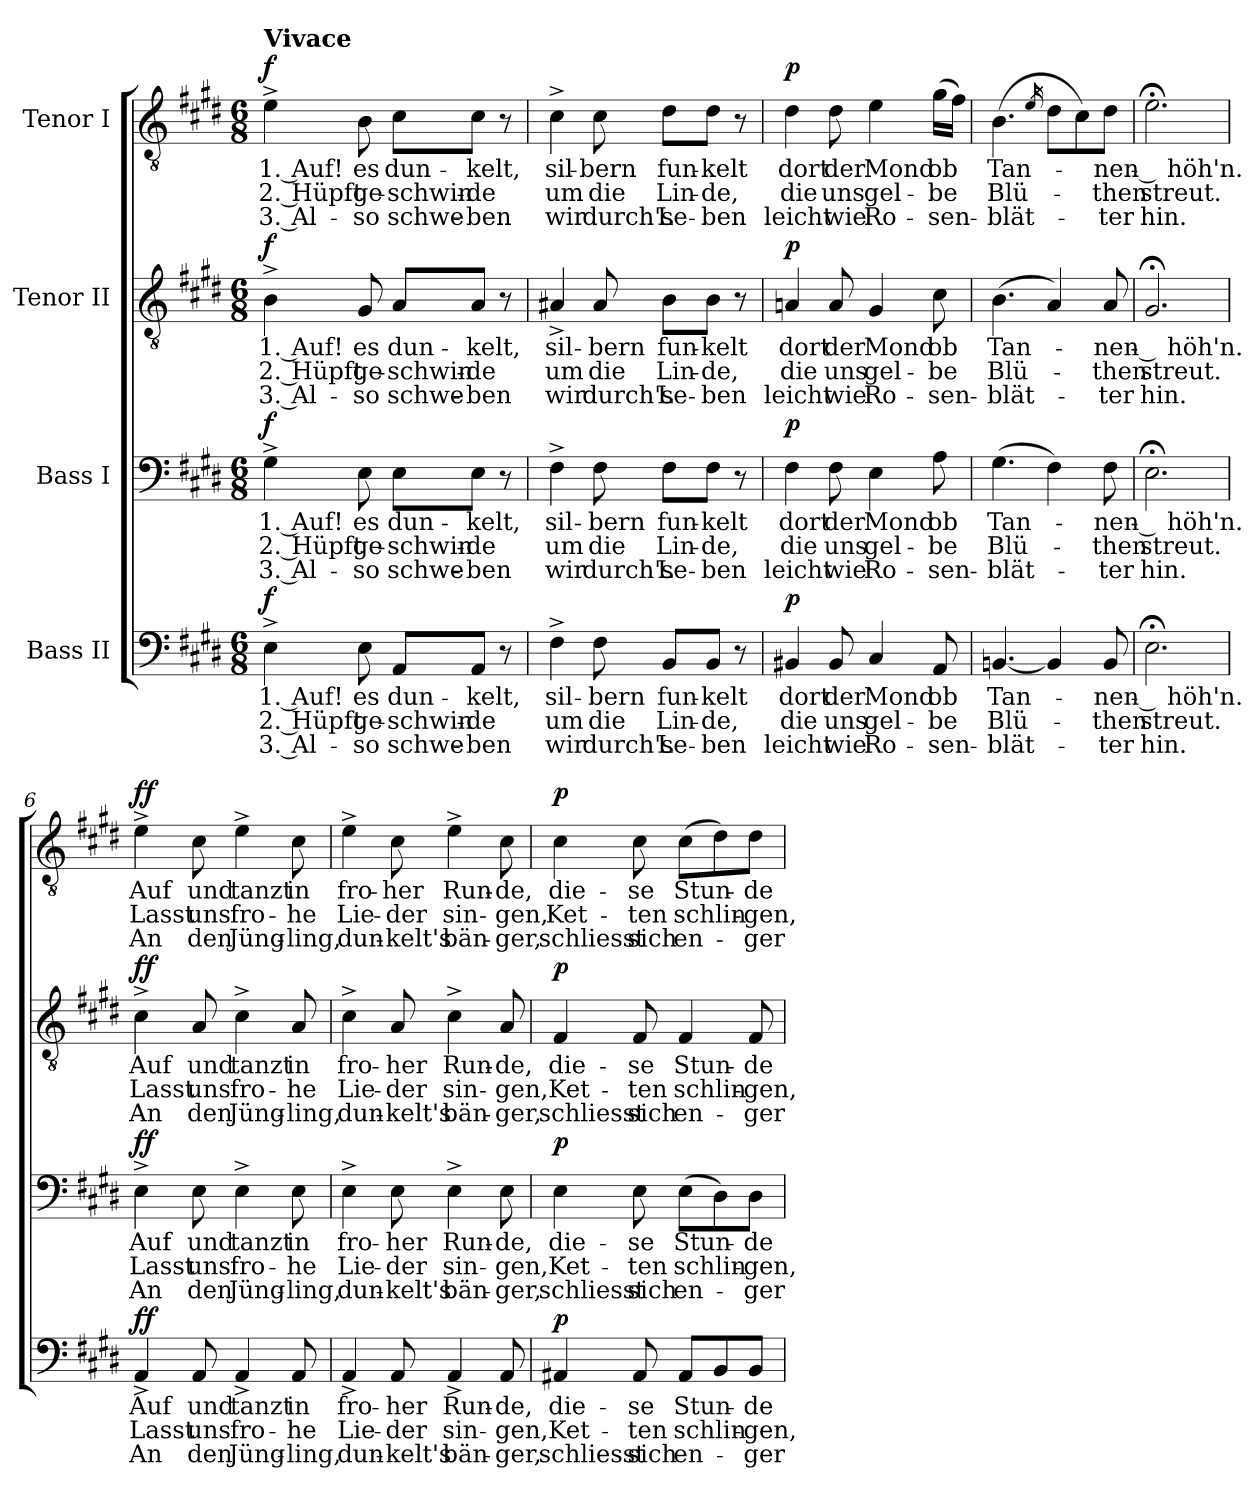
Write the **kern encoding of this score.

**kern	**text	**text	**text	**dynam	**kern	**text	**text	**text	**dynam	**kern	**text	**text	**text	**dynam	**kern	**text	**text	**text	**dynam
*part4	*part4	*part4	*part4	*part4	*part3	*part3	*part3	*part3	*part3	*part2	*part2	*part2	*part2	*part2	*part1	*part1	*part1	*part1	*part1
*staff4	*staff4	*staff4	*staff4	*staff4	*staff3	*staff3	*staff3	*staff3	*staff3	*staff2	*staff2	*staff2	*staff2	*staff2	*staff1	*staff1	*staff1	*staff1	*staff1
*I"Bass II	*	*	*	*	*I"Bass I	*	*	*	*	*I"Tenor II	*	*	*	*	*I"Tenor I	*	*	*	*
*clefF4	*	*	*	*	*clefF4	*	*	*	*	*clefGv2	*	*	*	*	*clefGv2	*	*	*	*
*k[f#c#g#d#]	*	*	*	*	*k[f#c#g#d#]	*	*	*	*	*k[f#c#g#d#]	*	*	*	*	*k[f#c#g#d#]	*	*	*	*
*E:	*	*	*	*	*E:	*	*	*	*	*E:	*	*	*	*	*E:	*	*	*	*
*M6/8	*	*	*	*	*M6/8	*	*	*	*	*M6/8	*	*	*	*	*M6/8	*	*	*	*
=1	=1	=1	=1	=1	=1	=1	=1	=1	=1	=1	=1	=1	=1	=1	=1	=1	=1	=1	=1
!	!	!	!	!	!	!	!	!	!	!	!	!	!	!	!LO:TX:a:B:t=Vivace	!	!	!	!
!	!LO:LY:b	!LO:LY:b	!LO:LY:b	!LO:DY:b	!	!LO:LY:b	!LO:LY:b	!LO:LY:b	!LO:DY:b	!	!LO:LY:b	!LO:LY:b	!LO:LY:b	!LO:DY:b	!	!LO:LY:b	!LO:LY:b	!LO:LY:b	!LO:DY:b
4E^\	1. Auf!	2. Hüpft	3. Al-	f	4G#^\	1. Auf!	2. Hüpft	3. Al-	f	4B^\	1. Auf!	2. Hüpft	3. Al-	f	4e^\	1. Auf!	2. Hüpft	3. Al-	f
!	!LO:LY:b	!LO:LY:b	!LO:LY:b	!	!	!LO:LY:b	!LO:LY:b	!LO:LY:b	!	!	!LO:LY:b	!LO:LY:b	!LO:LY:b	!	!	!LO:LY:b	!LO:LY:b	!LO:LY:b	!
8E\	es	ge-	-so	.	8E\	es	ge-	-so	.	8G#/	es	ge-	-so	.	8B\	es	ge-	-so	.
!	!LO:LY:b	!LO:LY:b	!LO:LY:b	!	!	!LO:LY:b	!LO:LY:b	!LO:LY:b	!	!	!LO:LY:b	!LO:LY:b	!LO:LY:b	!	!	!LO:LY:b	!LO:LY:b	!LO:LY:b	!
8AA/L	dun-	-schwin-	schwe-	.	8E\L	dun-	-schwin-	schwe-	.	8A/L	dun-	-schwin-	schwe-	.	8c#\L	dun-	-schwin-	schwe-	.
!	!LO:LY:b	!LO:LY:b	!LO:LY:b	!	!	!LO:LY:b	!LO:LY:b	!LO:LY:b	!	!	!LO:LY:b	!LO:LY:b	!LO:LY:b	!	!	!LO:LY:b	!LO:LY:b	!LO:LY:b	!
8AA/J	-kelt,	-de	-ben	.	8E\J	-kelt,	-de	-ben	.	8A/J	-kelt,	-de	-ben	.	8c#\J	-kelt,	-de	-ben	.
8r	.	.	.	.	8r	.	.	.	.	8r	.	.	.	.	8r	.	.	.	.
=2	=2	=2	=2	=2	=2	=2	=2	=2	=2	=2	=2	=2	=2	=2	=2	=2	=2	=2	=2
!	!LO:LY:b	!LO:LY:b	!LO:LY:b	!	!	!LO:LY:b	!LO:LY:b	!LO:LY:b	!	!	!LO:LY:b	!LO:LY:b	!LO:LY:b	!	!	!LO:LY:b	!LO:LY:b	!LO:LY:b	!
4F#^\	sil-	um	wir	.	4F#^\	sil-	um	wir	.	4A#X^/	sil-	um	wir	.	4c#^\	sil-	um	wir	.
!	!LO:LY:b	!LO:LY:b	!LO:LY:b	!	!	!LO:LY:b	!LO:LY:b	!LO:LY:b	!	!	!LO:LY:b	!LO:LY:b	!LO:LY:b	!	!	!LO:LY:b	!LO:LY:b	!LO:LY:b	!
8F#\	-bern	die	durch's	.	8F#\	-bern	die	durch's	.	8A#/	-bern	die	durch's	.	8c#\	-bern	die	durch's	.
!	!LO:LY:b	!LO:LY:b	!LO:LY:b	!	!	!LO:LY:b	!LO:LY:b	!LO:LY:b	!	!	!LO:LY:b	!LO:LY:b	!LO:LY:b	!	!	!LO:LY:b	!LO:LY:b	!LO:LY:b	!
8BB/L	fun-	Lin-	Le-	.	8F#\L	fun-	Lin-	Le-	.	8B\L	fun-	Lin-	Le-	.	8d#\L	fun-	Lin-	Le-	.
!	!LO:LY:b	!LO:LY:b	!LO:LY:b	!	!	!LO:LY:b	!LO:LY:b	!LO:LY:b	!	!	!LO:LY:b	!LO:LY:b	!LO:LY:b	!	!	!LO:LY:b	!LO:LY:b	!LO:LY:b	!
8BB/J	-kelt	-de,	-ben	.	8F#\J	-kelt	-de,	-ben	.	8B\J	-kelt	-de,	-ben	.	8d#\J	-kelt	-de,	-ben	.
8r	.	.	.	.	8r	.	.	.	.	8r	.	.	.	.	8r	.	.	.	.
=3	=3	=3	=3	=3	=3	=3	=3	=3	=3	=3	=3	=3	=3	=3	=3	=3	=3	=3	=3
!	!LO:LY:b	!LO:LY:b	!LO:LY:b	!LO:DY:b	!	!LO:LY:b	!LO:LY:b	!LO:LY:b	!LO:DY:b	!	!LO:LY:b	!LO:LY:b	!LO:LY:b	!LO:DY:b	!	!LO:LY:b	!LO:LY:b	!LO:LY:b	!LO:DY:b
4BB#X/	dort	die	leicht	p	4F#\	dort	die	leicht	p	4An/	dort	die	leicht	p	4d#\	dort	die	leicht	p
!	!LO:LY:b	!LO:LY:b	!LO:LY:b	!	!	!LO:LY:b	!LO:LY:b	!LO:LY:b	!	!	!LO:LY:b	!LO:LY:b	!LO:LY:b	!	!	!LO:LY:b	!LO:LY:b	!LO:LY:b	!
8BB#/	der	uns	wie	.	8F#\	der	uns	wie	.	8A/	der	uns	wie	.	8d#\	der	uns	wie	.
!	!LO:LY:b	!LO:LY:b	!LO:LY:b	!	!	!LO:LY:b	!LO:LY:b	!LO:LY:b	!	!	!LO:LY:b	!LO:LY:b	!LO:LY:b	!	!	!LO:LY:b	!LO:LY:b	!LO:LY:b	!
4C#/	Mond	gel-	Ro-	.	4E\	Mond	gel-	Ro-	.	4G#/	Mond	gel-	Ro-	.	4e\	Mond	gel-	Ro-	.
!	!LO:LY:b	!LO:LY:b	!LO:LY:b	!	!	!LO:LY:b	!LO:LY:b	!LO:LY:b	!	!	!LO:LY:b	!LO:LY:b	!LO:LY:b	!	!	!LO:LY:b	!LO:LY:b	!LO:LY:b	!
8AA/	ob	-be	-sen-	.	8A\	ob	-be	-sen-	.	8c#\	ob	-be	-sen-	.	(>16g#\LL	ob	-be	-sen-	.
.	.	.	.	.	.	.	.	.	.	.	.	.	.	.	16f#\JJ)	.	.	.	.
=4	=4	=4	=4	=4	=4	=4	=4	=4	=4	=4	=4	=4	=4	=4	=4	=4	=4	=4	=4
!	!LO:LY:b	!LO:LY:b	!LO:LY:b	!	!	!LO:LY:b	!LO:LY:b	!LO:LY:b	!	!	!LO:LY:b	!LO:LY:b	!LO:LY:b	!	!	!LO:LY:b	!LO:LY:b	!LO:LY:b	!
[4.BBn/	Tan-	Blü-	-blät-	.	(>4.G#\	Tan-	Blü-	-blät-	.	(>4.B\	Tan-	Blü-	-blät-	.	(>4.B\	Tan-	Blü-	-blät-	.
.	.	.	.	.	.	.	.	.	.	.	.	.	.	.	16qe/	.	.	.	.
4BB/]	.	.	.	.	4F#\)	.	.	.	.	4A/)	.	.	.	.	8d#\L	.	.	.	.
.	.	.	.	.	.	.	.	.	.	.	.	.	.	.	8c#\)	.	.	.	.
!	!LO:LY:b	!LO:LY:b	!LO:LY:b	!	!	!LO:LY:b	!LO:LY:b	!LO:LY:b	!	!	!LO:LY:b	!LO:LY:b	!LO:LY:b	!	!	!LO:LY:b	!LO:LY:b	!LO:LY:b	!
8BB/	-nen-	-then	-ter	.	8F#\	-nen-	-then	-ter	.	8A/	-nen-	-then	-ter	.	8d#\J	-nen-	-then	-ter	.
!!LO:PB:g=z
=5	=5	=5	=5	=5	=5	=5	=5	=5	=5	=5	=5	=5	=5	=5	=5	=5	=5	=5	=5
!	!LO:LY:b	!LO:LY:b	!LO:LY:b	!	!	!LO:LY:b	!LO:LY:b	!LO:LY:b	!	!	!LO:LY:b	!LO:LY:b	!LO:LY:b	!	!	!LO:LY:b	!LO:LY:b	!LO:LY:b	!
2.E;<\	­ höh'n.	streut.	hin.	.	2.E;<\	­ höh'n.	streut.	hin.	.	2.G#;</	­ höh'n.	streut.	hin.	.	2.e;<\	­ höh'n.	streut.	hin.	.
=6	=6	=6	=6	=6	=6	=6	=6	=6	=6	=6	=6	=6	=6	=6	=6	=6	=6	=6	=6
!	!LO:LY:b	!LO:LY:b	!LO:LY:b	!LO:DY:b	!	!LO:LY:b	!LO:LY:b	!LO:LY:b	!LO:DY:b	!	!LO:LY:b	!LO:LY:b	!LO:LY:b	!LO:DY:b	!	!LO:LY:b	!LO:LY:b	!LO:LY:b	!LO:DY:b
4AA^/	Auf	Lasst	An	ff	4E^\	Auf	Lasst	An	ff	4c#^\	Auf	Lasst	An	ff	4e^\	Auf	Lasst	An	ff
!	!LO:LY:b	!LO:LY:b	!LO:LY:b	!	!	!LO:LY:b	!LO:LY:b	!LO:LY:b	!	!	!LO:LY:b	!LO:LY:b	!LO:LY:b	!	!	!LO:LY:b	!LO:LY:b	!LO:LY:b	!
8AA/	und	uns	den	.	8E\	und	uns	den	.	8A/	und	uns	den	.	8c#\	und	uns	den	.
!	!LO:LY:b	!LO:LY:b	!LO:LY:b	!	!	!LO:LY:b	!LO:LY:b	!LO:LY:b	!	!	!LO:LY:b	!LO:LY:b	!LO:LY:b	!	!	!LO:LY:b	!LO:LY:b	!LO:LY:b	!
4AA^/	tanzt	fro-	Jüng-	.	4E^\	tanzt	fro-	Jüng-	.	4c#^\	tanzt	fro-	Jüng-	.	4e^\	tanzt	fro-	Jüng-	.
!	!LO:LY:b	!LO:LY:b	!LO:LY:b	!	!	!LO:LY:b	!LO:LY:b	!LO:LY:b	!	!	!LO:LY:b	!LO:LY:b	!LO:LY:b	!	!	!LO:LY:b	!LO:LY:b	!LO:LY:b	!
8AA/	in	-he	-ling,	.	8E\	in	-he	-ling,	.	8A/	in	-he	-ling,	.	8c#\	in	-he	-ling,	.
=7	=7	=7	=7	=7	=7	=7	=7	=7	=7	=7	=7	=7	=7	=7	=7	=7	=7	=7	=7
!	!LO:LY:b	!LO:LY:b	!LO:LY:b	!	!	!LO:LY:b	!LO:LY:b	!LO:LY:b	!	!	!LO:LY:b	!LO:LY:b	!LO:LY:b	!	!	!LO:LY:b	!LO:LY:b	!LO:LY:b	!
4AA^/	fro-	Lie-	dun-	.	4E^\	fro-	Lie-	dun-	.	4c#^\	fro-	Lie-	dun-	.	4e^\	fro-	Lie-	dun-	.
!	!LO:LY:b	!LO:LY:b	!LO:LY:b	!	!	!LO:LY:b	!LO:LY:b	!LO:LY:b	!	!	!LO:LY:b	!LO:LY:b	!LO:LY:b	!	!	!LO:LY:b	!LO:LY:b	!LO:LY:b	!
8AA/	-her	-der	-kelt's	.	8E\	-her	-der	-kelt's	.	8A/	-her	-der	-kelt's	.	8c#\	-her	-der	-kelt's	.
!	!LO:LY:b	!LO:LY:b	!LO:LY:b	!	!	!LO:LY:b	!LO:LY:b	!LO:LY:b	!	!	!LO:LY:b	!LO:LY:b	!LO:LY:b	!	!	!LO:LY:b	!LO:LY:b	!LO:LY:b	!
4AA^/	Run-	sin-	bän-	.	4E^\	Run-	sin-	bän-	.	4c#^\	Run-	sin-	bän-	.	4e^\	Run-	sin-	bän-	.
!	!LO:LY:b	!LO:LY:b	!LO:LY:b	!	!	!LO:LY:b	!LO:LY:b	!LO:LY:b	!	!	!LO:LY:b	!LO:LY:b	!LO:LY:b	!	!	!LO:LY:b	!LO:LY:b	!LO:LY:b	!
8AA/	-de,	-gen,	-ger,	.	8E\	-de,	-gen,	-ger,	.	8A/	-de,	-gen,	-ger,	.	8c#\	-de,	-gen,	-ger,	.
=8	=8	=8	=8	=8	=8	=8	=8	=8	=8	=8	=8	=8	=8	=8	=8	=8	=8	=8	=8
!	!LO:LY:b	!LO:LY:b	!LO:LY:b	!LO:DY:b	!	!LO:LY:b	!LO:LY:b	!LO:LY:b	!LO:DY:b	!	!LO:LY:b	!LO:LY:b	!LO:LY:b	!LO:DY:b	!	!LO:LY:b	!LO:LY:b	!LO:LY:b	!LO:DY:b
4AA#X/	die-	Ket-	schliesst	p	4E\	die-	Ket-	schliesst	p	4F#/	die-	Ket-	schliesst	p	4c#\	die-	Ket-	schliesst	p
!	!LO:LY:b	!LO:LY:b	!LO:LY:b	!	!	!LO:LY:b	!LO:LY:b	!LO:LY:b	!	!	!LO:LY:b	!LO:LY:b	!LO:LY:b	!	!	!LO:LY:b	!LO:LY:b	!LO:LY:b	!
8AA#/	-se	-ten	sich	.	8E\	-se	-ten	sich	.	8F#/	-se	-ten	sich	.	8c#\	-se	-ten	sich	.
!	!LO:LY:b	!LO:LY:b	!LO:LY:b	!	!	!LO:LY:b	!LO:LY:b	!LO:LY:b	!	!	!LO:LY:b	!LO:LY:b	!LO:LY:b	!	!	!LO:LY:b	!LO:LY:b	!LO:LY:b	!
8AA#/L	Stun-	schlin-	en-	.	(>8E\L	Stun-	schlin-	en-	.	4F#/	Stun-	schlin-	en-	.	(>8c#\L	Stun-	schlin-	en-	.
8BB/	.	.	.	.	8D#\)	.	.	.	.	.	.	.	.	.	8d#\)	.	.	.	.
!	!LO:LY:b	!LO:LY:b	!LO:LY:b	!	!	!LO:LY:b	!LO:LY:b	!LO:LY:b	!	!	!LO:LY:b	!LO:LY:b	!LO:LY:b	!	!	!LO:LY:b	!LO:LY:b	!LO:LY:b	!
8BB/J	-de	-gen,	-ger	.	8D#\J	-de	-gen,	-ger	.	8F#/	-de	-gen,	-ger	.	8d#\J	-de	-gen,	-ger	.
=	=	=	=	=	=	=	=	=	=	=	=	=	=	=	=	=	=	=	=
*-	*-	*-	*-	*-	*-	*-	*-	*-	*-	*-	*-	*-	*-	*-	*-	*-	*-	*-	*-
